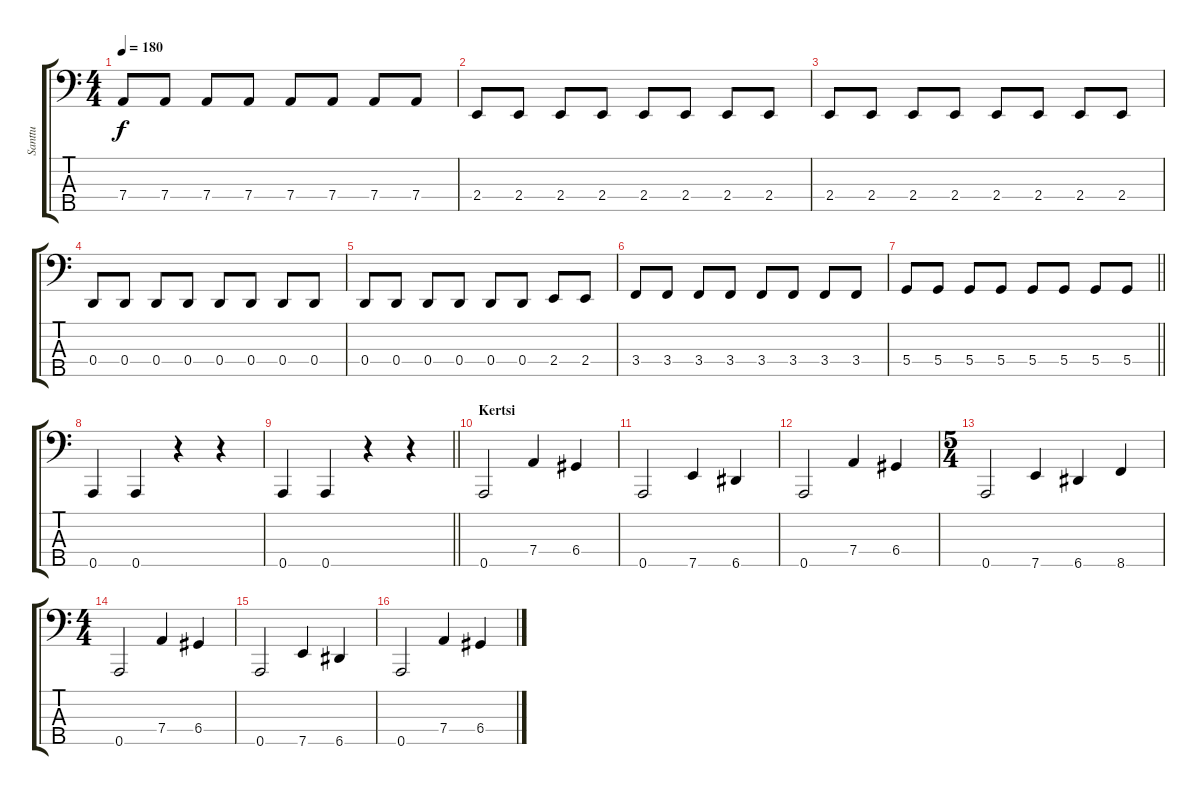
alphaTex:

\track ("Santtu" "Santtu") {instrument electricbasspick}
\staff {score tabs}
\tuning (G2 D2 A1 D1 A0) {hide}
\ts (4 4)
\tempo 180
\clef f4
\ks c
7.4.8{dy f} 7.4.8 7.4.8 7.4.8 7.4.8 7.4.8 7.4.8 7.4.8 |
2.4.8 2.4.8 2.4.8 2.4.8 2.4.8 2.4.8 2.4.8 2.4.8 |
2.4.8 2.4.8 2.4.8 2.4.8 2.4.8 2.4.8 2.4.8 2.4.8 |
0.4.8 0.4.8 0.4.8 0.4.8 0.4.8 0.4.8 0.4.8 0.4.8 |
0.4.8 0.4.8 0.4.8 0.4.8 0.4.8 0.4.8 2.4.8 2.4.8 |
3.4.8 3.4.8 3.4.8 3.4.8 3.4.8 3.4.8 3.4.8 3.4.8 |
\barLineRight lightlight
5.4.8 5.4.8 5.4.8 5.4.8 5.4.8 5.4.8 5.4.8 5.4.8 |
\section ("" "")
0.5.4 0.5.4 r.4 r.4 |
\barLineRight lightlight
0.5.4 0.5.4 r.4 r.4 |
\section ("" "Kertsi")
0.5.2 7.4.4 6.4.4 |
0.5.2 7.5.4 6.5.4 |
0.5.2 7.4.4 6.4.4 |
\ts (5 4)
0.5.2 7.5.4 6.5.4 8.5.4 |
\ts (4 4)
0.5.2 7.4.4 6.4.4 |
0.5.2 7.5.4 6.5.4 |
0.5.2 7.4.4 6.4.4
